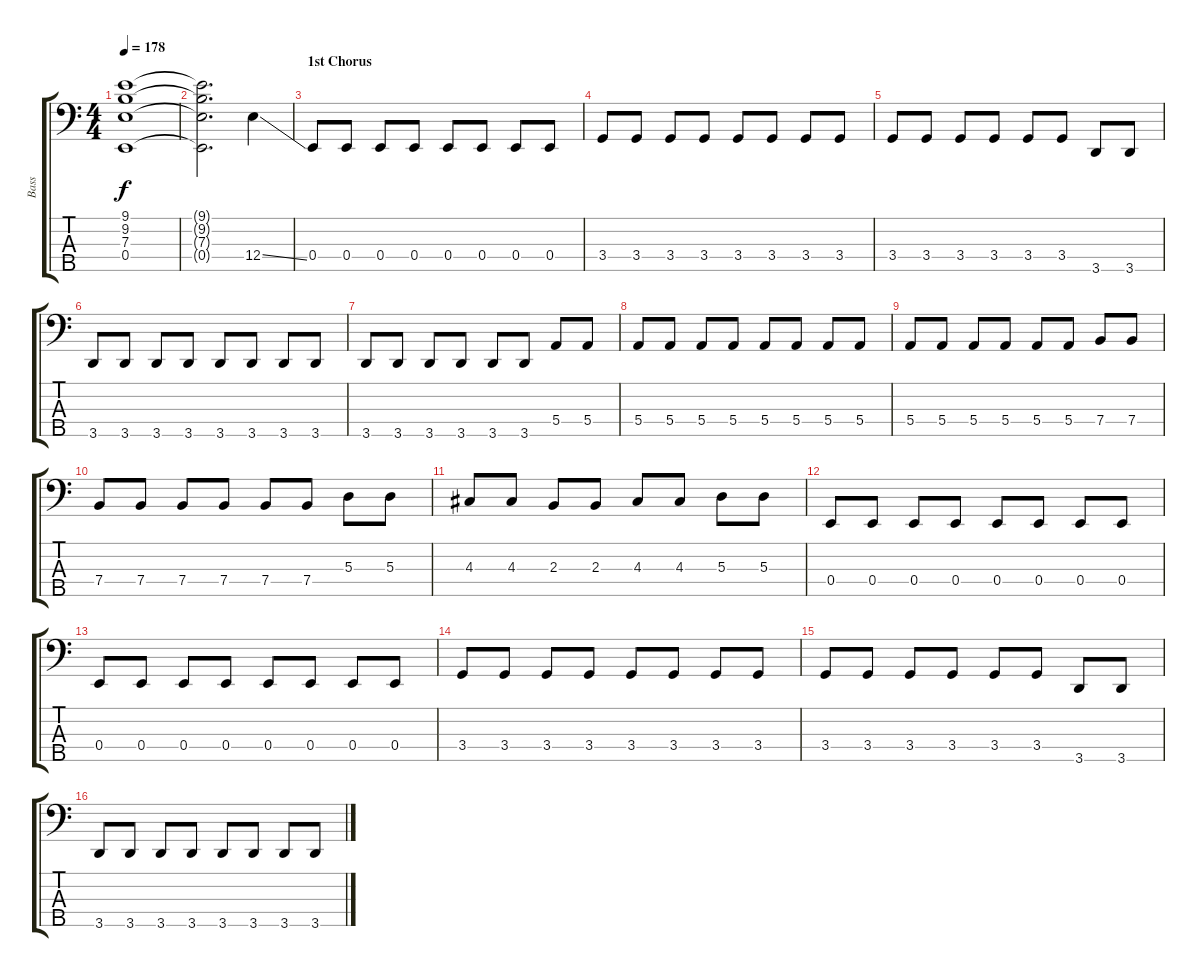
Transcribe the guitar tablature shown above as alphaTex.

\track ("Bass" "Bass") {instrument electricbassfinger}
\staff {score tabs}
\tuning (G2 D2 A1 E1 B0) {hide}
\ts (4 4)
\tempo 178
\clef f4
\ks c
(9.1 9.2 7.3 0.4).1{dy f} |
(9.1{t} 9.2{t} 7.3{t} 0.4{t}).2{d} 12.4{ss}.4 |
\section ("" "1st Chorus")
0.4.8 0.4.8 0.4.8 0.4.8 0.4.8 0.4.8 0.4.8 0.4.8 |
3.4.8 3.4.8 3.4.8 3.4.8 3.4.8 3.4.8 3.4.8 3.4.8 |
3.4.8 3.4.8 3.4.8 3.4.8 3.4.8 3.4.8 3.5.8 3.5.8 |
3.5.8 3.5.8 3.5.8 3.5.8 3.5.8 3.5.8 3.5.8 3.5.8 |
3.5.8 3.5.8 3.5.8 3.5.8 3.5.8 3.5.8 5.4.8 5.4.8 |
5.4.8 5.4.8 5.4.8 5.4.8 5.4.8 5.4.8 5.4.8 5.4.8 |
5.4.8 5.4.8 5.4.8 5.4.8 5.4.8 5.4.8 7.4.8 7.4.8 |
7.4.8 7.4.8 7.4.8 7.4.8 7.4.8 7.4.8 5.3.8 5.3.8 |
4.3.8 4.3.8 2.3.8 2.3.8 4.3.8 4.3.8 5.3.8 5.3.8 |
0.4.8 0.4.8 0.4.8 0.4.8 0.4.8 0.4.8 0.4.8 0.4.8 |
0.4.8 0.4.8 0.4.8 0.4.8 0.4.8 0.4.8 0.4.8 0.4.8 |
3.4.8 3.4.8 3.4.8 3.4.8 3.4.8 3.4.8 3.4.8 3.4.8 |
3.4.8 3.4.8 3.4.8 3.4.8 3.4.8 3.4.8 3.5.8 3.5.8 |
3.5.8 3.5.8 3.5.8 3.5.8 3.5.8 3.5.8 3.5.8 3.5.8
